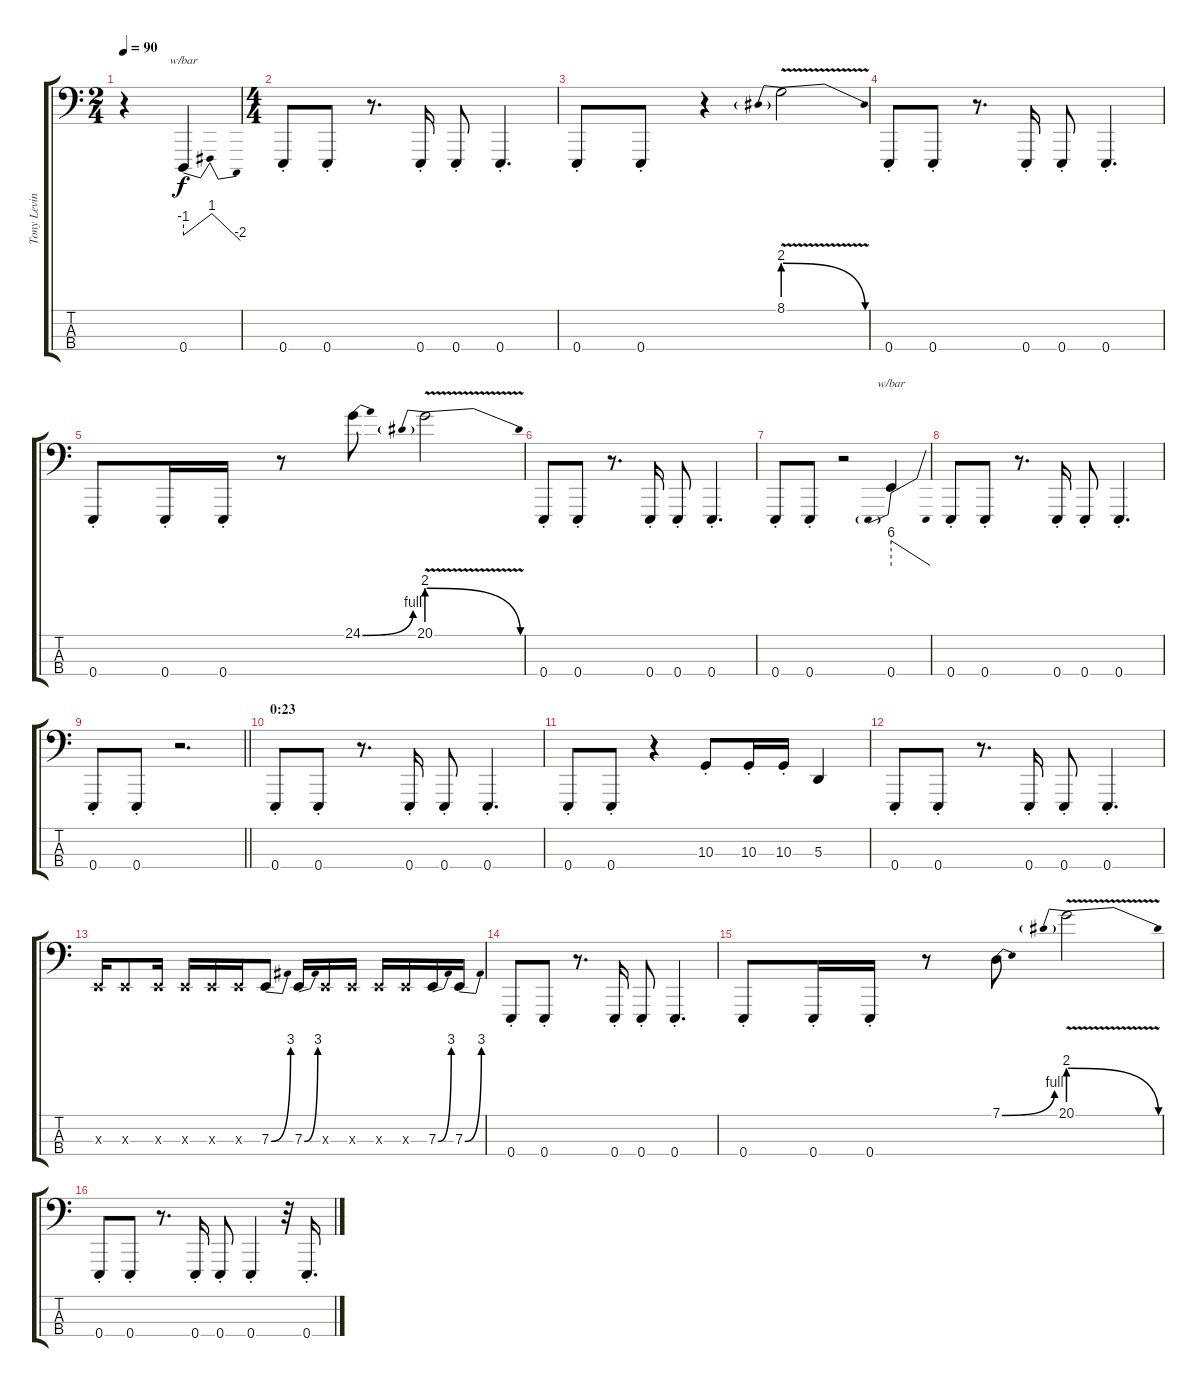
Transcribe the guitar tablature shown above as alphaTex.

\track ("Tony Levin (Stick Bass)" "Tony Levin") {instrument lead8bassandlead}
\staff {score tabs}
\tuning (G2 D2 A1 E1) {hide}
\ts (2 4)
\tempo 90
\clef f4
\ks c
r.4{dy f instrument lead8bassandlead} 0.4.4{tbe (dip default 0 -4 4 4 10 4 60 -8)} |
\ts (4 4)
0.4{st}.8 0.4{st}.8 r.8{d} 0.4{st}.16 0.4{st}.8 0.4{st}.4{d} |
0.4{st}.8 0.4{st}.8 r.4 8.1{be (prebendrelease 0 8 60 0) v}.2 |
0.4{st}.8 0.4{st}.8 r.8{d} 0.4{st}.16 0.4{st}.8 0.4{st}.4{d} |
0.4{st}.8 0.4{st}.16 0.4{st}.16 r.8 24.1{be (bend 0 0 60 4)}.8 20.1{be (prebendrelease 0 8 60 0) v}.2 |
0.4{st}.8 0.4{st}.8 r.8{d} 0.4{st}.16 0.4{st}.8 0.4{st}.4{d} |
0.4{st}.8 0.4{st}.8 r.2 0.4.4{tbe (predivedive default 0 24 60 0)} |
0.4{st}.8 0.4{st}.8 r.8{d} 0.4{st}.16 0.4{st}.8 0.4{st}.4{d} |
\barLineRight lightlight
0.4{st}.8 0.4{st}.8 r.2{d} |
\section ("" "0:23")
0.4{st}.8 0.4{st}.8 r.8{d} 0.4{st}.16 0.4{st}.8 0.4{st}.4{d} |
0.4{st}.8 0.4{st}.8 r.4 10.3{st}.8 10.3{st}.16 10.3{st}.16 5.3.4 |
0.4{st}.8 0.4{st}.8 r.8{d} 0.4{st}.16 0.4{st}.8 0.4{st}.4{d} |
7.3{x}.16 7.3{x}.8 7.3{x}.16 7.3{x}.16 7.3{x}.16 7.3{x}.16 7.3{be (bend 0 0 60 12)}.8 7.3{be (bend 0 0 60 12)}.16 7.3{x}.16 7.3{x}.16 7.3{x}.16 7.3{x}.16 7.3{be (bend 0 0 60 12)}.16 7.3{be (bend 0 0 60 12)}.16 |
0.4{st}.8 0.4{st}.8 r.8{d} 0.4{st}.16 0.4{st}.8 0.4{st}.4{d} |
0.4{st}.8 0.4{st}.16 0.4{st}.16 r.8 7.1{be (bend 0 0 60 4)}.8 20.1{be (prebendrelease 0 8 60 0) v}.2 |
0.4{st}.8 0.4{st}.8 r.8{d} 0.4{st}.16 0.4{st}.8 0.4{st}.4 r.32 0.4{st}.16{d}
